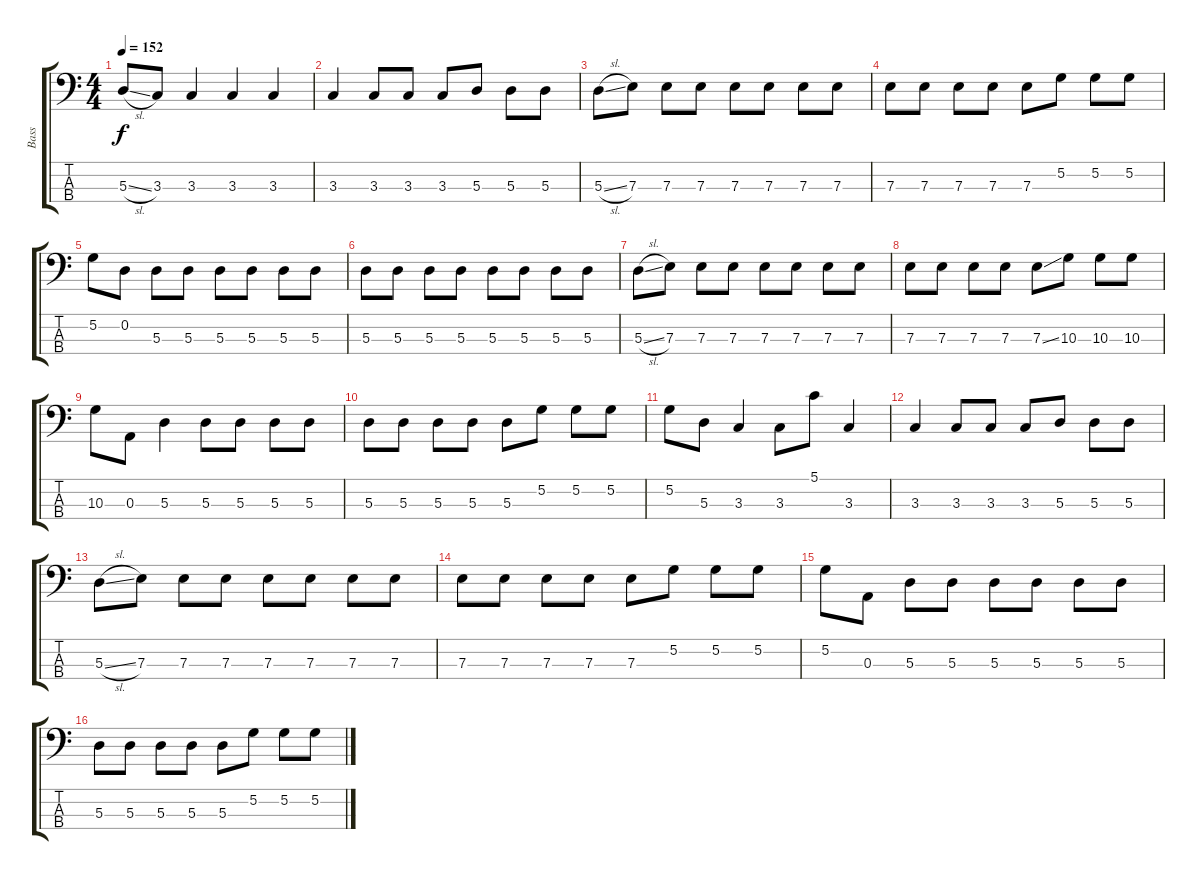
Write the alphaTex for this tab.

\track ("Bass" "Bass") {instrument electricbassfinger}
\staff {score tabs}
\tuning (G2 D2 A1 E1) {hide}
\ts (4 4)
\tempo 152
\clef f4
\ks c
5.3{sl}.8{dy f} 3.3.8 3.3.4 3.3.4 3.3.4 |
3.3.4 3.3.8 3.3.8 3.3.8 5.3.8 5.3.8 5.3.8 |
5.3{sl}.8 7.3.8 7.3.8 7.3.8 7.3.8 7.3.8 7.3.8 7.3.8 |
7.3.8 7.3.8 7.3.8 7.3.8 7.3.8 5.2.8 5.2.8 5.2.8 |
5.2.8 0.2.8 5.3.8 5.3.8 5.3.8 5.3.8 5.3.8 5.3.8 |
5.3.8 5.3.8 5.3.8 5.3.8 5.3.8 5.3.8 5.3.8 5.3.8 |
5.3{sl}.8 7.3.8 7.3.8 7.3.8 7.3.8 7.3.8 7.3.8 7.3.8 |
7.3.8 7.3.8 7.3.8 7.3.8 7.3{ss}.8 10.3.8 10.3.8 10.3.8 |
10.3.8 0.3.8 5.3.4 5.3.8 5.3.8 5.3.8 5.3.8 |
5.3.8 5.3.8 5.3.8 5.3.8 5.3.8 5.2.8 5.2.8 5.2.8 |
5.2.8 5.3.8 3.3.4 3.3.8 5.1.8 3.3.4 |
3.3.4 3.3.8 3.3.8 3.3.8 5.3.8 5.3.8 5.3.8 |
5.3{sl}.8 7.3.8 7.3.8 7.3.8 7.3.8 7.3.8 7.3.8 7.3.8 |
7.3.8 7.3.8 7.3.8 7.3.8 7.3.8 5.2.8 5.2.8 5.2.8 |
5.2.8 0.3.8 5.3.8 5.3.8 5.3.8 5.3.8 5.3.8 5.3.8 |
5.3.8 5.3.8 5.3.8 5.3.8 5.3.8 5.2.8 5.2.8 5.2.8
